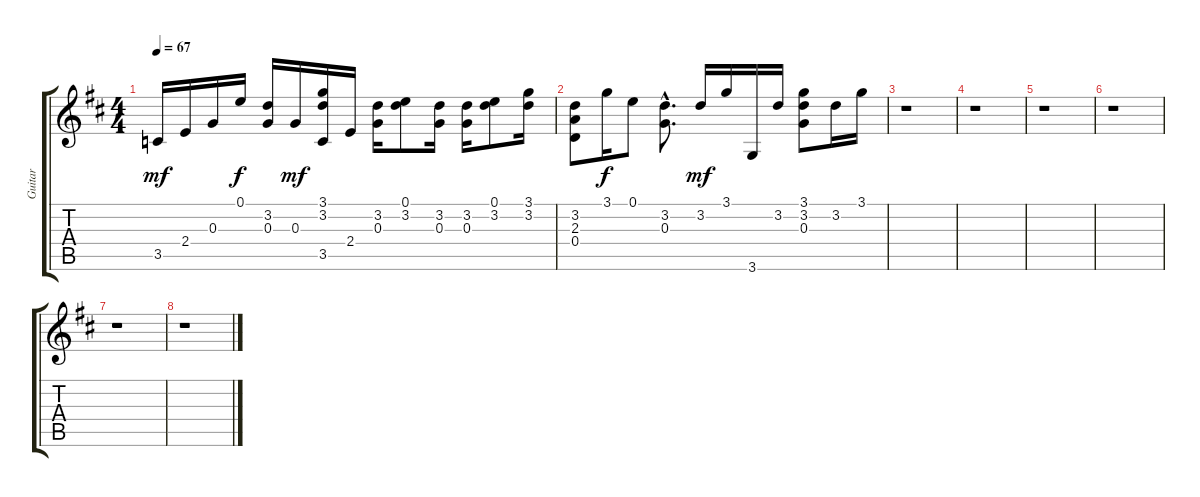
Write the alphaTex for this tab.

\track ("Guitar" "Guitar") {instrument electricguitarclean}
\staff {score tabs}
\tuning (E4 B3 G3 D3 A2 E2) {hide}
\ts (4 4)
\tempo 67
\clef g2
\ks bminor
3.5.16{dy mf} 2.4.16 0.3.16 0.1.16{dy f} (3.2 0.3).16 0.3.16{dy mf} (3.1 3.2 3.5).16 2.4.16 (3.2 0.3).16 (0.1 3.2).8 (3.2 0.3).16 (3.2 0.3).16 (0.1 3.2).8 (3.1 3.2).16 |
(3.2 2.3 0.4).8 3.1.16{dy f} 0.1.8 (3.2{hac} 0.3{hac}).8{d} 3.2.16{dy mf} 3.1.16 3.6.16 3.2.16 (3.1 3.2 0.3).8 3.2.16 3.1.16 |
r.1 |
r.1 |
r.1 |
r.1 |
r.1 |
r.1
